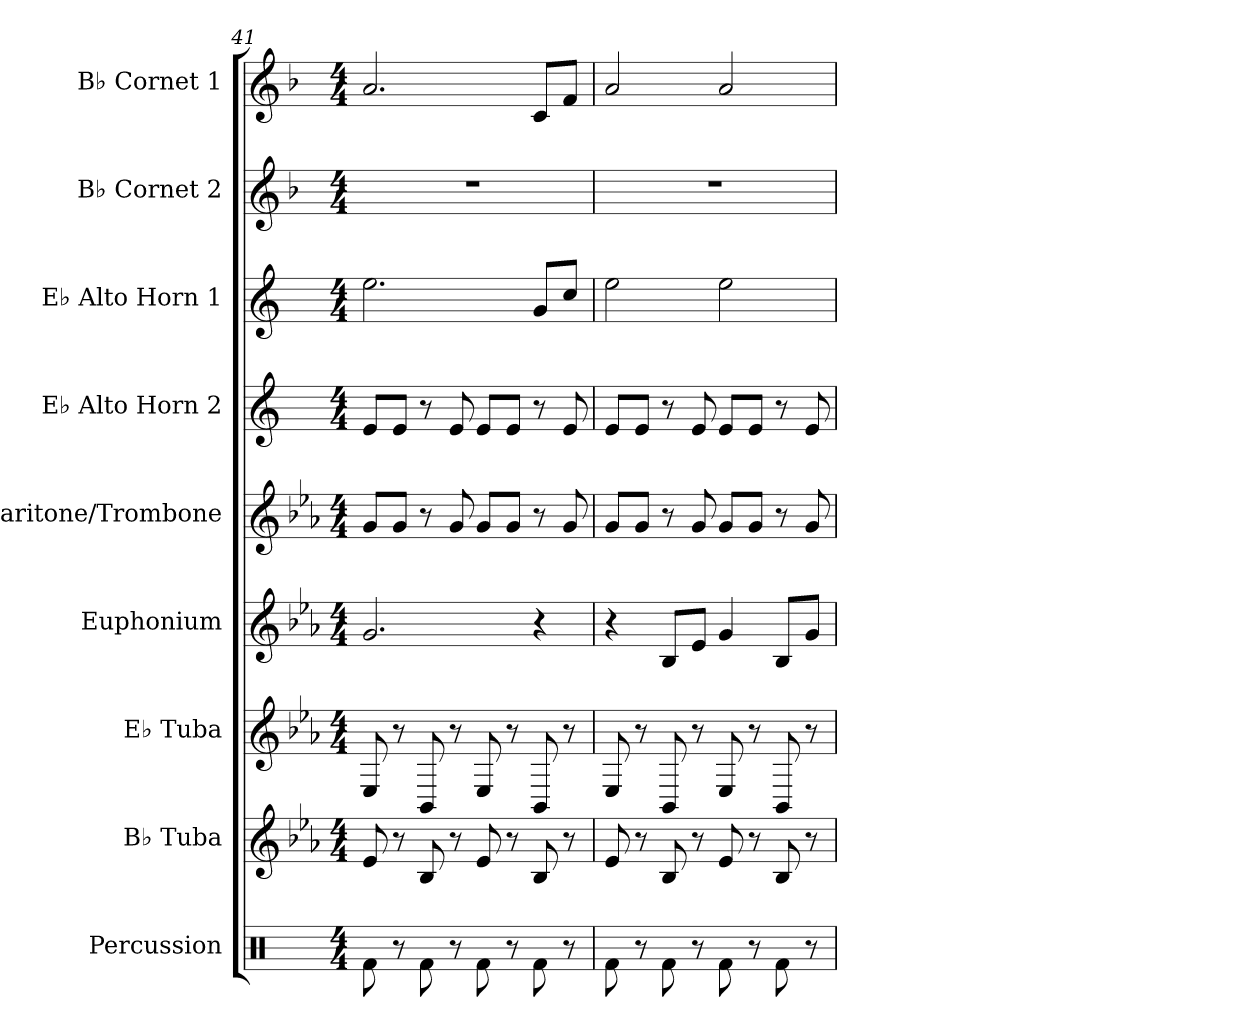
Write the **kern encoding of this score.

**kern	**kern	**kern	**kern	**kern	**kern	**kern	**kern	**kern
*part9	*part8	*part7	*part6	*part5	*part4	*part3	*part2	*part1
*staff9	*staff8	*staff7	*staff6	*staff5	*staff4	*staff3	*staff2	*staff1
*I"Percussion	*I"B♭ Tuba	*I"E♭ Tuba	*I"Euphonium	*I"Baritone/Trombone	*I"E♭ Alto Horn 2	*I"E♭ Alto Horn 1	*I"B♭ Cornet 2	*I"B♭ Cornet 1
*I'Perc.	*I'B♭ Tu.	*I'E♭ Tu.	*I'Euph.	*I'Bar./Trb.	*I'E♭ A. Hn. 2	*I'E♭ A. Hn. 1	*I'B♭ Cnt. 2	*I'B♭ Cnt. 1
*clefX	*clefG2	*clefG2	*clefG2	*clefG2	*clefG2	*clefG2	*clefG2	*clefG2
*	*ITrd15c26	*ITrd12c21	*ITrd8c14	*ITrd8c14	*ITrd5c9	*ITrd5c9	*ITrd1c2	*ITrd1c2
*k[]	*k[b-e-a-]	*k[b-e-a-]	*k[b-e-a-]	*k[b-e-a-]	*k[b-e-a-]	*k[b-e-a-]	*k[b-e-a-]	*k[b-e-a-]
*M4/4	*M4/4	*M4/4	*M4/4	*M4/4	*M4/4	*M4/4	*M4/4	*M4/4
=41	=41	=41	=41	=41	=41	=41	=41	=41
8Rf\	8EE-/	8EE-/	2.G/	8G/L	8G/L	2.g\	1r	2.g/
8r	8r	8r	.	8G/J	8G/J	.	.	.
8Rf\	8BBB-/	8BBB-/	.	8r	8r	.	.	.
8r	8r	8r	.	8G/	8G/	.	.	.
8Rf\	8EE-/	8EE-/	.	8G/L	8G/L	.	.	.
8r	8r	8r	.	8G/J	8G/J	.	.	.
8Rf\	8BBB-/	8BBB-/	4r	8r	8r	8B-/L	.	8B-/L
8r	8r	8r	.	8G/	8G/	8e-/J	.	8e-/J
=42	=42	=42	=42	=42	=42	=42	=42	=42
8Rf\	8EE-/	8EE-/	4r	8G/L	8G/L	2g\	1r	2g/
8r	8r	8r	.	8G/J	8G/J	.	.	.
8Rf\	8BBB-/	8BBB-/	8BB-/L	8r	8r	.	.	.
8r	8r	8r	8E-/J	8G/	8G/	.	.	.
8Rf\	8EE-/	8EE-/	4G/	8G/L	8G/L	2g\	.	2g/
8r	8r	8r	.	8G/J	8G/J	.	.	.
8Rf\	8BBB-/	8BBB-/	8BB-/L	8r	8r	.	.	.
8r	8r	8r	8G/J	8G/	8G/	.	.	.
=	=	=	=	=	=	=	=	=
*-	*-	*-	*-	*-	*-	*-	*-	*-
